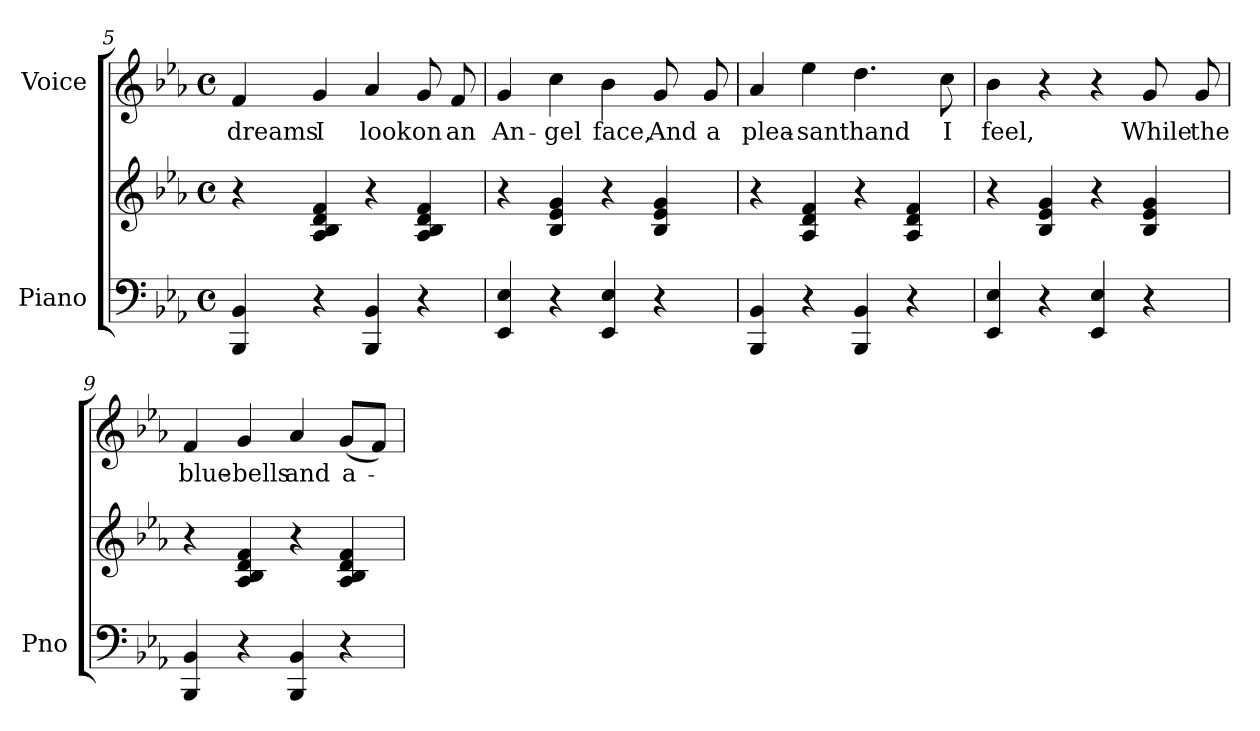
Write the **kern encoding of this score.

**kern	**kern	**kern	**text
*part2	*part2	*part1	*part1
*staff3	*staff2	*staff1	*staff1
*I"Piano	*	*I"Voice	*
*I'Pno	*	*	*
*clefF4	*clefG2	*clefG2	*
*k[b-e-a-]	*k[b-e-a-]	*k[b-e-a-]	*
*M4/4	*M4/4	*M4/4	*
*met(c)	*met(c)	*met(c)	*
=5	=5	=5	=5
4BBB-/ 4BB-/	4r	4f/	dreams
4r	4A-/ 4B-/ 4d/ 4f/	4g/	I
4BBB-/ 4BB-/	4r	4a-/	look
4r	4A-/ 4B-/ 4d/ 4f/	8g/	on
.	.	8f/	an
=6	=6	=6	=6
4EE-/ 4E-/	4r	4g/	An-
4r	4B-/ 4e-/ 4g/	4cc\	-gel
4EE-/ 4E-/	4r	4b-\	face,
4r	4B-/ 4e-/ 4g/	8g/	And
.	.	8g/	a
=7	=7	=7	=7
4BBB-/ 4BB-/	4r	4a-/	plea-
4r	4A-/ 4d/ 4f/	4ee-\	-sant
4BBB-/ 4BB-/	4r	4.dd\	hand
4r	4A-/ 4d/ 4f/	.	.
.	.	8cc\	I
=8	=8	=8	=8
4EE-/ 4E-/	4r	4b-\	feel,
4r	4B-/ 4e-/ 4g/	4r	.
4EE-/ 4E-/	4r	4r	.
4r	4B-/ 4e-/ 4g/	8g/	While
.	.	8g/	the
=9	=9	=9	=9
4BBB-/ 4BB-/	4r	4f/	blue-
4r	4A-/ 4B-/ 4d/ 4f/	4g/	-bells
4BBB-/ 4BB-/	4r	4a-/	and
4r	4A-/ 4B-/ 4d/ 4f/	(8g/L	a-
.	.	8f/J)	.
=	=	=	=
*-	*-	*-	*-
